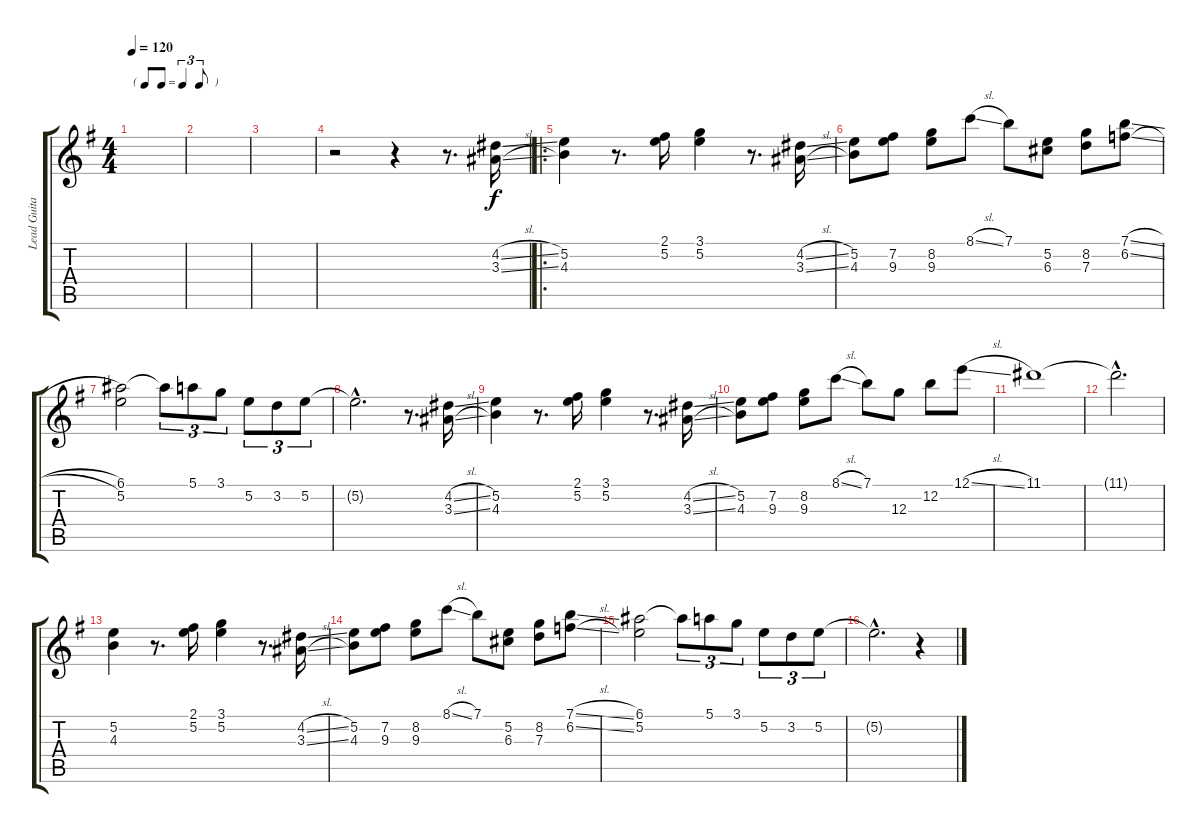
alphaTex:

\track ("Lead Guitar" "Lead Guita") {instrument electricguitarjazz}
\staff {score tabs}
\tuning (E4 B3 G3 D3 A2 E2) {hide}
\ts (4 4)
\tf triplet8th
\tempo 120
\clef g2
\ks g
|
|
|
r.2 r.4 r.8{d} (4.2{sl} 3.3{sl}).16 |
\ro
(5.2 4.3).4 r.8{d} (2.1 5.2).16 (3.1 5.2).4 r.8{d} (4.2{sl} 3.3{sl}).16 |
(5.2 4.3).8 (7.2 9.3).8 (8.2 9.3).8 8.1{sl}.8 7.1.8 (5.2 6.3).8 (8.2 7.3).8 (7.1{sl} 6.2{sl}).8 |
(6.1 5.2).2 6.1{t}.8{tu (3 2)} 5.1.8{tu (3 2)} 3.1.8{tu (3 2)} 5.2.8{tu (3 2)} 3.2.8{tu (3 2)} 5.2.8{tu (3 2)} |
5.2{hac t}.2{d} r.8{d} (4.2{sl} 3.3{sl}).16 |
(5.2 4.3).4 r.8{d} (2.1 5.2).16 (3.1 5.2).4 r.8{d} (4.2{sl} 3.3{sl}).16 |
(5.2 4.3).8 (7.2 9.3).8 (8.2 9.3).8 8.1{sl}.8 7.1.8 12.3.8 12.2.8 12.1{sl}.8 |
11.1.1 |
11.1{hac t}.2{d} |
(5.2 4.3).4 r.8{d} (2.1 5.2).16 (3.1 5.2).4 r.8{d} (4.2{sl} 3.3{sl}).16 |
(5.2 4.3).8 (7.2 9.3).8 (8.2 9.3).8 8.1{sl}.8 7.1.8 (5.2 6.3).8 (8.2 7.3).8 (7.1{sl} 6.2{sl}).8 |
(6.1 5.2).2 6.1{t}.8{tu (3 2)} 5.1.8{tu (3 2)} 3.1.8{tu (3 2)} 5.2.8{tu (3 2)} 3.2.8{tu (3 2)} 5.2.8{tu (3 2)} |
5.2{hac t}.2{d} r.4
